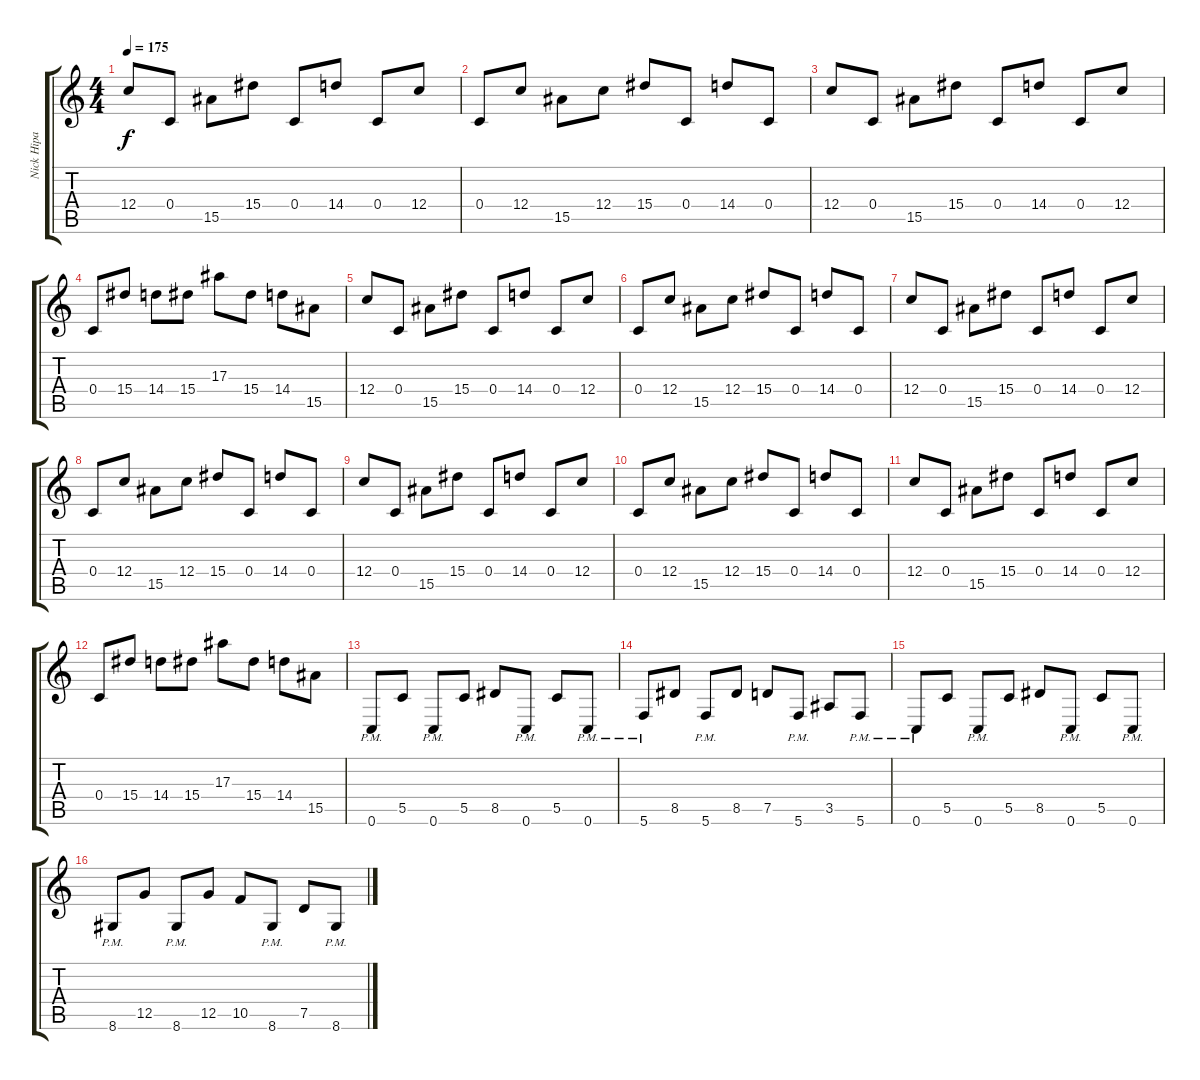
\track ("Nick Hipa" "Nick Hipa") {instrument distortionguitar}
\staff {score tabs}
\tuning (D4 A3 F3 C3 G2 C2) {hide}
\ts (4 4)
\tempo 175
\clef g2
\ks c
12.4.8{dy f} 0.4.8 15.5.8 15.4.8 0.4.8 14.4.8 0.4.8 12.4.8 |
0.4.8 12.4.8 15.5.8 12.4.8 15.4.8 0.4.8 14.4.8 0.4.8 |
12.4.8 0.4.8 15.5.8 15.4.8 0.4.8 14.4.8 0.4.8 12.4.8 |
0.4.8 15.4.8 14.4.8 15.4.8 17.3.8 15.4.8 14.4.8 15.5.8 |
12.4.8 0.4.8 15.5.8 15.4.8 0.4.8 14.4.8 0.4.8 12.4.8 |
0.4.8 12.4.8 15.5.8 12.4.8 15.4.8 0.4.8 14.4.8 0.4.8 |
12.4.8 0.4.8 15.5.8 15.4.8 0.4.8 14.4.8 0.4.8 12.4.8 |
0.4.8 12.4.8 15.5.8 12.4.8 15.4.8 0.4.8 14.4.8 0.4.8 |
12.4.8 0.4.8 15.5.8 15.4.8 0.4.8 14.4.8 0.4.8 12.4.8 |
0.4.8 12.4.8 15.5.8 12.4.8 15.4.8 0.4.8 14.4.8 0.4.8 |
12.4.8 0.4.8 15.5.8 15.4.8 0.4.8 14.4.8 0.4.8 12.4.8 |
0.4.8 15.4.8 14.4.8 15.4.8 17.3.8 15.4.8 14.4.8 15.5.8 |
0.6{pm}.8 5.5.8 0.6{pm}.8 5.5.8 8.5.8 0.6{pm}.8 5.5.8 0.6{pm}.8 |
5.6{pm}.8 8.5.8 5.6{pm}.8 8.5.8 7.5.8 5.6{pm}.8 3.5.8 5.6{pm}.8 |
0.6{pm}.8 5.5.8 0.6{pm}.8 5.5.8 8.5.8 0.6{pm}.8 5.5.8 0.6{pm}.8 |
8.6{pm}.8 12.5.8 8.6{pm}.8 12.5.8 10.5.8 8.6{pm}.8 7.5.8 8.6{pm}.8
